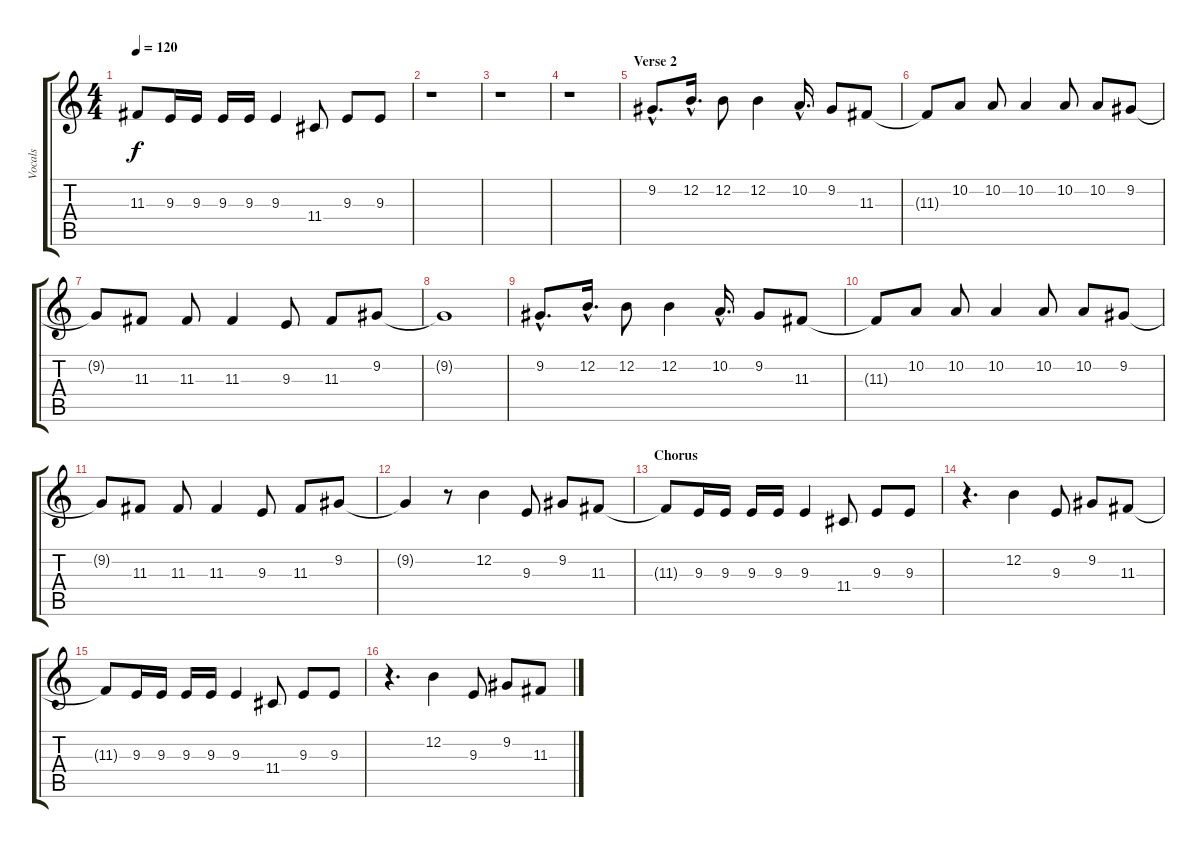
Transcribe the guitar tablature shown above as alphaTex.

\track ("Vocals" "Vocals") {instrument electricpiano2}
\staff {score tabs}
\tuning (E4 B3 G3 D3 A2 E2) {hide}
\ts (4 4)
\tempo 120
\clef g2
\ks c
11.3{t}.8{dy f} 9.3.16 9.3.16 9.3.16 9.3.16 9.3.4 11.4.8 9.3.8 9.3.8 |
r.1 |
r.1 |
r.1 |
\section ("" "Verse 2")
9.2{hac}.8{d} 12.2{hac}.16{d} 12.2.8 12.2.4 10.2{hac}.16{d} 9.2.8 11.3.8 |
11.3{t}.8 10.2.8 10.2.8 10.2.4 10.2.8 10.2.8 9.2.8 |
9.2{t}.8 11.3.8 11.3.8 11.3.4 9.3.8 11.3.8 9.2.8 |
9.2{t}.1 |
9.2{hac}.8{d} 12.2{hac}.16{d} 12.2.8 12.2.4 10.2{hac}.16{d} 9.2.8 11.3.8 |
11.3{t}.8 10.2.8 10.2.8 10.2.4 10.2.8 10.2.8 9.2.8 |
9.2{t}.8 11.3.8 11.3.8 11.3.4 9.3.8 11.3.8 9.2.8 |
9.2{t}.4 r.8 12.2.4 9.3.8 9.2.8 11.3.8 |
\section ("" "Chorus")
11.3{t}.8 9.3.16 9.3.16 9.3.16 9.3.16 9.3.4 11.4.8 9.3.8 9.3.8 |
r.4{d} 12.2.4 9.3.8 9.2.8 11.3.8 |
11.3{t}.8 9.3.16 9.3.16 9.3.16 9.3.16 9.3.4 11.4.8 9.3.8 9.3.8 |
r.4{d} 12.2.4 9.3.8 9.2.8 11.3.8
